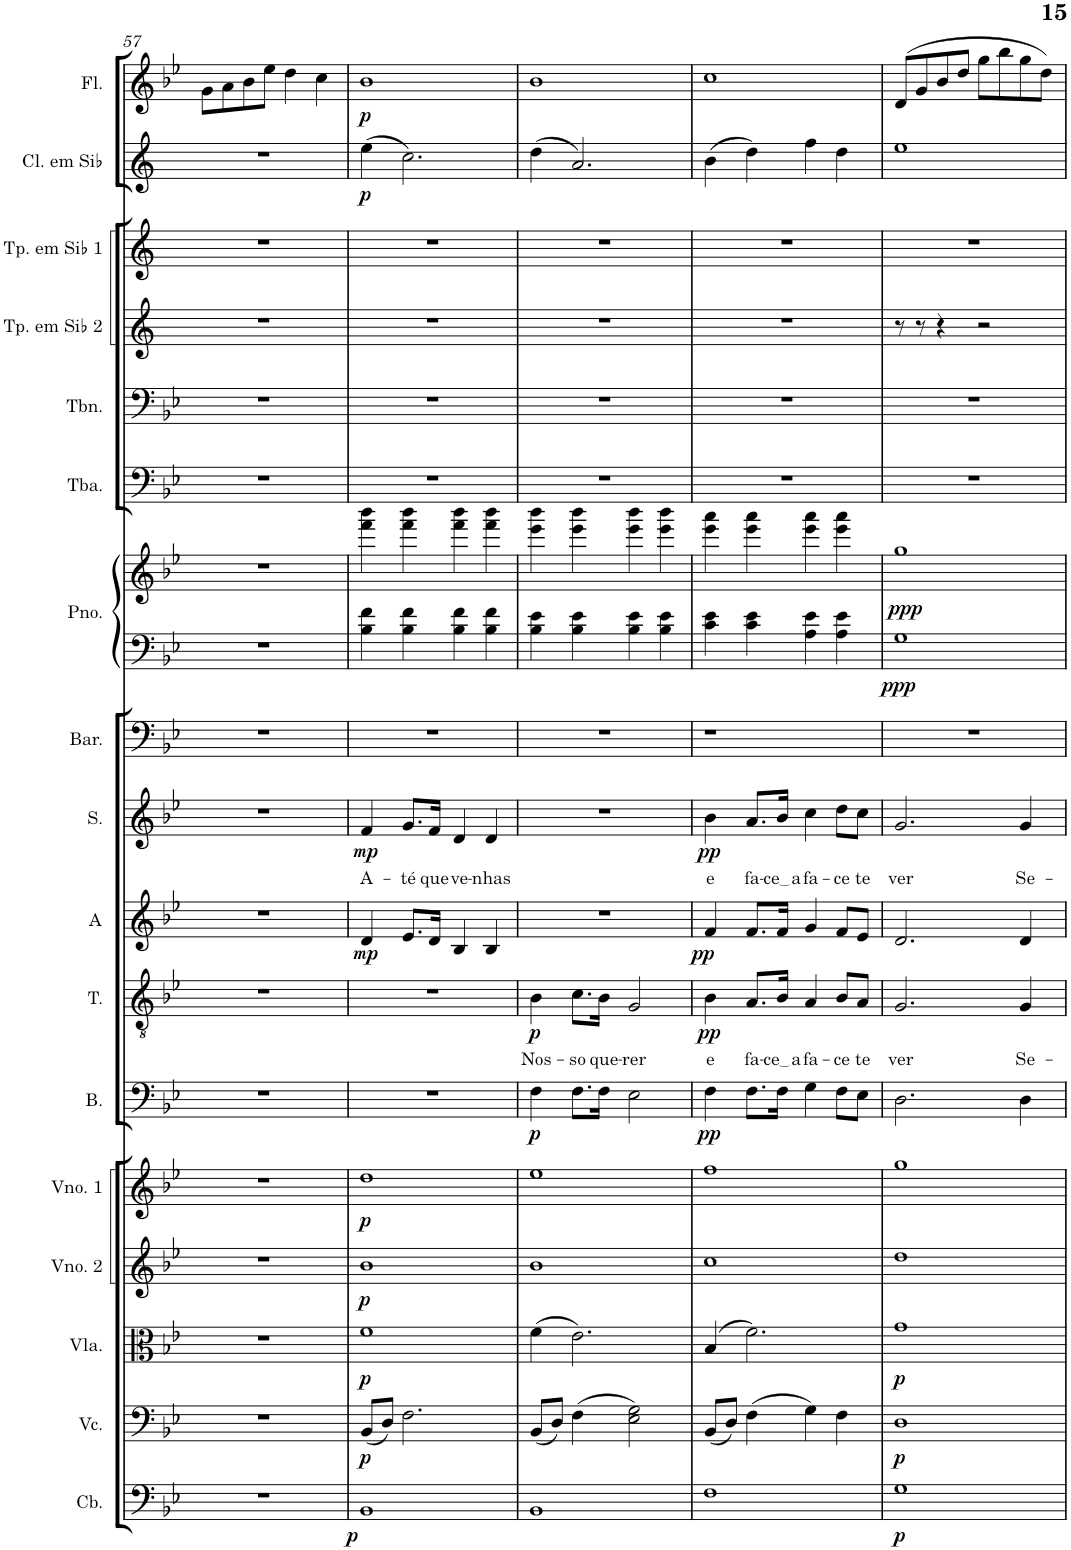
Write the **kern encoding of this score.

**kern	**dynam	**kern	**dynam	**kern	**dynam	**kern	**dynam	**kern	**dynam	**kern	**dynam	**kern	**text	**dynam	**kern	**dynam	**kern	**text	**dynam	**kern	**kern	**kern	**dynam	**kern	**kern	**kern	**kern	**kern	**dynam	**kern	**dynam
*part17	*part17	*part16	*part16	*part15	*part15	*part14	*part14	*part13	*part13	*part12	*part12	*part11	*part11	*part11	*part10	*part10	*part9	*part9	*part9	*part8	*part7	*part7	*part7	*part6	*part5	*part4	*part3	*part2	*part2	*part1	*part1
*staff18	*staff18	*staff17	*staff17	*staff16	*staff16	*staff15	*staff15	*staff14	*staff14	*staff13	*staff13	*staff12	*staff12	*staff12	*staff11	*staff11	*staff10	*staff10	*staff10	*staff9	*staff8	*staff7	*staff7/8	*staff6	*staff5	*staff4	*staff3	*staff2	*staff2	*staff1	*staff1
*I"Contrabaixo	*	*I"Violoncelo	*	*I"Viola	*	*I"Violino 2	*	*I"Violino 1	*	*I"Baixo	*	*I"Tenor	*	*	*I"Alto	*	*I"Soprano	*	*	*I"Barítono	*I"Piano	*	*	*I"Tuba	*I"Trombone	*I"Trompete em Sib 2	*I"Trompete em Sib 1	*I"Clarinete em Sib	*	*I"Flauta Transversal	*
*I'Cb.	*	*I'Vc.	*	*I'Vla.	*	*I'Vno. 2	*	*I'Vno. 1	*	*I'B.	*	*I'T.	*	*	*I'A	*	*I'S.	*	*	*I'Bar.	*I'Pno.	*	*	*I'Tba.	*I'Tbn.	*I'Tp. em Sib 2	*I'Tp. em Sib 1	*I'Cl. em Sib	*	*I'Fl.	*
!!LO:PB:g=z
*clefF4	*	*clefF4	*	*clefC3	*	*clefG2	*	*clefG2	*	*clefF4	*	*clefGv2	*	*	*clefG2	*	*clefG2	*	*	*clefF4	*clefF4	*clefG2	*	*clefF4	*clefF4	*clefG2	*clefG2	*clefG2	*	*clefG2	*
*Trd7c12	*	*	*	*	*	*	*	*	*	*	*	*	*	*	*	*	*	*	*	*	*	*	*	*	*	*Trd1c2	*Trd1c2	*Trd1c2	*	*	*
*k[b-e-]	*	*k[b-e-]	*	*k[b-e-]	*	*k[b-e-]	*	*k[b-e-]	*	*k[b-e-]	*	*k[b-e-]	*	*	*k[b-e-]	*	*k[b-e-]	*	*	*k[b-e-]	*k[b-e-]	*k[b-e-]	*	*k[b-e-]	*k[b-e-]	*k[]	*k[]	*k[]	*	*k[b-e-]	*
*M4/4	*	*M4/4	*	*M4/4	*	*M4/4	*	*M4/4	*	*M4/4	*	*M4/4	*	*	*M4/4	*	*M4/4	*	*	*M4/4	*M4/4	*M4/4	*	*M4/4	*M4/4	*M4/4	*M4/4	*M4/4	*	*M4/4	*
=57	=57	=57	=57	=57	=57	=57	=57	=57	=57	=57	=57	=57	=57	=57	=57	=57	=57	=57	=57	=57	=57	=57	=57	=57	=57	=57	=57	=57	=57	=57	=57
1r	.	1r	.	1r	.	1r	.	1r	.	1r	.	1r	.	.	1r	.	1r	.	.	1r	1r	1r	.	1r	1r	1r	1r	1r	.	8g\L	.
.	.	.	.	.	.	.	.	.	.	.	.	.	.	.	.	.	.	.	.	.	.	.	.	.	.	.	.	.	.	8a\	.
.	.	.	.	.	.	.	.	.	.	.	.	.	.	.	.	.	.	.	.	.	.	.	.	.	.	.	.	.	.	8b-\	.
.	.	.	.	.	.	.	.	.	.	.	.	.	.	.	.	.	.	.	.	.	.	.	.	.	.	.	.	.	.	8ee-\J	.
.	.	.	.	.	.	.	.	.	.	.	.	.	.	.	.	.	.	.	.	.	.	.	.	.	.	.	.	.	.	4dd\	.
.	.	.	.	.	.	.	.	.	.	.	.	.	.	.	.	.	.	.	.	.	.	.	.	.	.	.	.	.	.	4cc\	.
=58	=58	=58	=58	=58	=58	=58	=58	=58	=58	=58	=58	=58	=58	=58	=58	=58	=58	=58	=58	=58	=58	=58	=58	=58	=58	=58	=58	=58	=58	=58	=58
!	!LO:DY:b	!	!LO:DY:b	!	!LO:DY:b	!	!LO:DY:b	!	!LO:DY:b	!	!	!	!	!	!	!LO:DY:b	!	!LO:LY:b	!LO:DY:b	!	!	!	!	!	!	!	!	!	!LO:DY:b	!	!LO:DY:b
1BB-	p	(8BB-/L	p	1f	p	1b-	p	1dd	p	1r	.	1r	.	.	4d/	mp	4f/	A-	mp	1r	4B-\ 4f\	4fff\ 4bbb-\	.	1r	1r	1r	1r	(4ee\	p	1b-	p
.	.	8D/J)	.	.	.	.	.	.	.	.	.	.	.	.	.	.	.	.	.	.	.	.	.	.	.	.	.	.	.	.	.
!	!	!	!	!	!	!	!	!	!	!	!	!	!	!	!	!	!	!LO:LY:b	!	!	!	!	!	!	!	!	!	!	!	!	!
.	.	2.F\	.	.	.	.	.	.	.	.	.	.	.	.	8.e-/L	.	8.g/L	-té	.	.	4B-\ 4f\	4fff\ 4bbb-\	.	.	.	.	.	2.cc\)	.	.	.
!	!	!	!	!	!	!	!	!	!	!	!	!	!	!	!	!	!	!LO:LY:b	!	!	!	!	!	!	!	!	!	!	!	!	!
.	.	.	.	.	.	.	.	.	.	.	.	.	.	.	16d/Jk	.	16f/Jk	que	.	.	.	.	.	.	.	.	.	.	.	.	.
!	!	!	!	!	!	!	!	!	!	!	!	!	!	!	!	!	!	!LO:LY:b	!	!	!	!	!	!	!	!	!	!	!	!	!
.	.	.	.	.	.	.	.	.	.	.	.	.	.	.	4B-/	.	4d/	ve-	.	.	4B-\ 4f\	4fff\ 4bbb-\	.	.	.	.	.	.	.	.	.
!	!	!	!	!	!	!	!	!	!	!	!	!	!	!	!	!	!	!LO:LY:b	!	!	!	!	!	!	!	!	!	!	!	!	!
.	.	.	.	.	.	.	.	.	.	.	.	.	.	.	4B-/	.	4d/	-nhas	.	.	4B-\ 4f\	4fff\ 4bbb-\	.	.	.	.	.	.	.	.	.
=59	=59	=59	=59	=59	=59	=59	=59	=59	=59	=59	=59	=59	=59	=59	=59	=59	=59	=59	=59	=59	=59	=59	=59	=59	=59	=59	=59	=59	=59	=59	=59
!	!	!	!	!	!	!	!	!	!	!	!LO:DY:b	!	!LO:LY:b	!LO:DY:b	!	!	!	!	!	!	!	!	!	!	!	!	!	!	!	!	!
1BB-	.	(8BB-/L	.	(4f\	.	1b-	.	1ee-	.	4F\	p	4B-\	Nos-	p	1r	.	1r	.	.	1r	4B-\ 4e-\	4eee-\ 4bbb-\	.	1r	1r	1r	1r	(4dd\	.	1b-	.
.	.	8D/J)	.	.	.	.	.	.	.	.	.	.	.	.	.	.	.	.	.	.	.	.	.	.	.	.	.	.	.	.	.
!	!	!	!	!	!	!	!	!	!	!	!	!	!LO:LY:b	!	!	!	!	!	!	!	!	!	!	!	!	!	!	!	!	!	!
.	.	(4F\	.	2.e-\)	.	.	.	.	.	8.F\L	.	8.c\L	-so	.	.	.	.	.	.	.	4B-\ 4e-\	4eee-\ 4bbb-\	.	.	.	.	.	2.a/)	.	.	.
!	!	!	!	!	!	!	!	!	!	!	!	!	!LO:LY:b	!	!	!	!	!	!	!	!	!	!	!	!	!	!	!	!	!	!
.	.	.	.	.	.	.	.	.	.	16F\Jk	.	16B-\Jk	que-	.	.	.	.	.	.	.	.	.	.	.	.	.	.	.	.	.	.
!	!	!	!	!	!	!	!	!	!	!	!	!	!LO:LY:b	!	!	!	!	!	!	!	!	!	!	!	!	!	!	!	!	!	!
.	.	2E-\ 2G\)	.	.	.	.	.	.	.	2E-\	.	2G/	-rer	.	.	.	.	.	.	.	4B-\ 4e-\	4eee-\ 4bbb-\	.	.	.	.	.	.	.	.	.
.	.	.	.	.	.	.	.	.	.	.	.	.	.	.	.	.	.	.	.	.	4B-\ 4e-\	4eee-\ 4bbb-\	.	.	.	.	.	.	.	.	.
=60	=60	=60	=60	=60	=60	=60	=60	=60	=60	=60	=60	=60	=60	=60	=60	=60	=60	=60	=60	=60	=60	=60	=60	=60	=60	=60	=60	=60	=60	=60	=60
!	!	!	!	!	!	!	!	!	!	!	!LO:DY:b	!	!LO:LY:b	!LO:DY:b	!	!LO:DY:b	!	!LO:LY:b	!LO:DY:b	!	!	!	!	!	!	!	!	!	!	!	!
1F	.	(8BB-/L	.	(4B-/	.	1cc	.	1ff	.	4F\	pp	4B-\	e	pp	4f/	pp	4b-\	e	pp	1r	4c\ 4e-\	4eee-\ 4aaa\	.	1r	1r	1r	1r	(4b\	.	1cc	.
.	.	8D/J)	.	.	.	.	.	.	.	.	.	.	.	.	.	.	.	.	.	.	.	.	.	.	.	.	.	.	.	.	.
!	!	!	!	!	!	!	!	!	!	!	!	!	!LO:LY:b	!	!	!	!	!LO:LY:b	!	!	!	!	!	!	!	!	!	!	!	!	!
.	.	(4F\	.	2.f\)	.	.	.	.	.	8.F\L	.	8.A/L	fa-	.	8.f/L	.	8.a/L	fa-	.	.	4c\ 4e-\	4eee-\ 4aaa\	.	.	.	.	.	4dd\)	.	.	.
!	!	!	!	!	!	!	!	!	!	!	!	!	!LO:LY:b	!	!	!	!	!LO:LY:b	!	!	!	!	!	!	!	!	!	!	!	!	!
.	.	.	.	.	.	.	.	.	.	16F\Jk	.	16B-/Jk	ce a	.	16f/Jk	.	16b-/Jk	ce a	.	.	.	.	.	.	.	.	.	.	.	.	.
!	!	!	!	!	!	!	!	!	!	!	!	!	!LO:LY:b	!	!	!	!	!LO:LY:b	!	!	!	!	!	!	!	!	!	!	!	!	!
.	.	4G\)	.	.	.	.	.	.	.	4G\	.	4A/	fa-	.	4g/	.	4cc\	fa-	.	.	4A\ 4e-\	4eee-\ 4aaa\	.	.	.	.	.	4ff\	.	.	.
!	!	!	!	!	!	!	!	!	!	!	!	!	!LO:LY:b	!	!	!	!	!LO:LY:b	!	!	!	!	!	!	!	!	!	!	!	!	!
.	.	4F\	.	.	.	.	.	.	.	8F\L	.	8B-/L	-ce	.	8f/L	.	8dd\L	-ce	.	.	4A\ 4e-\	4eee-\ 4aaa\	.	.	.	.	.	4dd\	.	.	.
!	!	!	!	!	!	!	!	!	!	!	!	!	!LO:LY:b	!	!	!	!	!LO:LY:b	!	!	!	!	!	!	!	!	!	!	!	!	!
.	.	.	.	.	.	.	.	.	.	8E-\J	.	8A/J	te	.	8e-/J	.	8cc\J	te	.	.	.	.	.	.	.	.	.	.	.	.	.
=61	=61	=61	=61	=61	=61	=61	=61	=61	=61	=61	=61	=61	=61	=61	=61	=61	=61	=61	=61	=61	=61	=61	=61	=61	=61	=61	=61	=61	=61	=61	=61
!	!LO:DY:b	!	!LO:DY:b	!	!LO:DY:b	!	!	!	!	!	!	!	!LO:LY:b	!	!	!	!	!LO:LY:b	!	!	!	!	!LO:DY:b=2	!	!	!	!	!	!	!	!
!	!	!	!	!	!	!	!	!	!	!	!	!	!	!	!	!	!	!	!	!	!	!	!LO:DY:n=1:b	!	!	!	!	!	!	!	!
1G	p	1D	p	1g	p	1dd	.	1gg	.	2.D\	.	2.G/	ver	.	2.d/	.	2.g/	ver	.	1r	1G	1gg	ppp ppp	1r	1r	8r	1r	1ee	.	(8d/L	.
.	.	.	.	.	.	.	.	.	.	.	.	.	.	.	.	.	.	.	.	.	.	.	.	.	.	8r	.	.	.	8g/	.
.	.	.	.	.	.	.	.	.	.	.	.	.	.	.	.	.	.	.	.	.	.	.	.	.	.	4r	.	.	.	8b-/	.
.	.	.	.	.	.	.	.	.	.	.	.	.	.	.	.	.	.	.	.	.	.	.	.	.	.	.	.	.	.	8dd/J	.
.	.	.	.	.	.	.	.	.	.	.	.	.	.	.	.	.	.	.	.	.	.	.	.	.	.	2r	.	.	.	8gg\L	.
.	.	.	.	.	.	.	.	.	.	.	.	.	.	.	.	.	.	.	.	.	.	.	.	.	.	.	.	.	.	8bb-\	.
!	!	!	!	!	!	!	!	!	!	!	!	!	!LO:LY:b	!	!	!	!	!LO:LY:b	!	!	!	!	!	!	!	!	!	!	!	!	!
.	.	.	.	.	.	.	.	.	.	4D\	.	4G/	Se-	.	4d/	.	4g/	Se-	.	.	.	.	.	.	.	.	.	.	.	8gg\	.
.	.	.	.	.	.	.	.	.	.	.	.	.	.	.	.	.	.	.	.	.	.	.	.	.	.	.	.	.	.	8dd\J)	.
=	=	=	=	=	=	=	=	=	=	=	=	=	=	=	=	=	=	=	=	=	=	=	=	=	=	=	=	=	=	=	=
*-	*-	*-	*-	*-	*-	*-	*-	*-	*-	*-	*-	*-	*-	*-	*-	*-	*-	*-	*-	*-	*-	*-	*-	*-	*-	*-	*-	*-	*-	*-	*-
